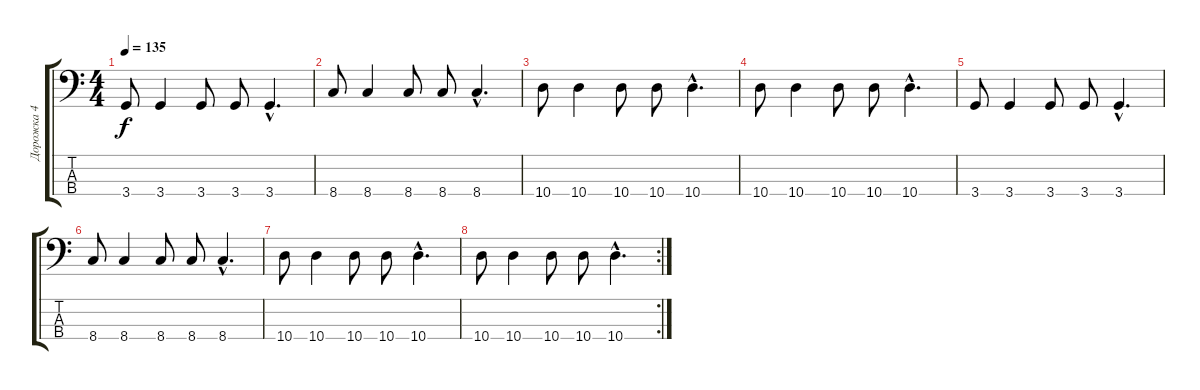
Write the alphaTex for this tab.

\track ("Дорожка 4" "Дорожка 4") {instrument electricbasspick}
\staff {score tabs}
\tuning (G2 D2 A1 E1) {hide}
\ts (4 4)
\tempo 135
\clef f4
\ks c
3.4.8{dy f} 3.4.4 3.4.8 3.4.8 3.4{hac}.4{d} |
8.4.8 8.4.4 8.4.8 8.4.8 8.4{hac}.4{d} |
10.4.8 10.4.4 10.4.8 10.4.8 10.4{hac}.4{d} |
10.4.8 10.4.4 10.4.8 10.4.8 10.4{hac}.4{d} |
3.4.8 3.4.4 3.4.8 3.4.8 3.4{hac}.4{d} |
8.4.8 8.4.4 8.4.8 8.4.8 8.4{hac}.4{d} |
10.4.8 10.4.4 10.4.8 10.4.8 10.4{hac}.4{d} |
\rc 2
10.4.8 10.4.4 10.4.8 10.4.8 10.4{hac}.4{d}
